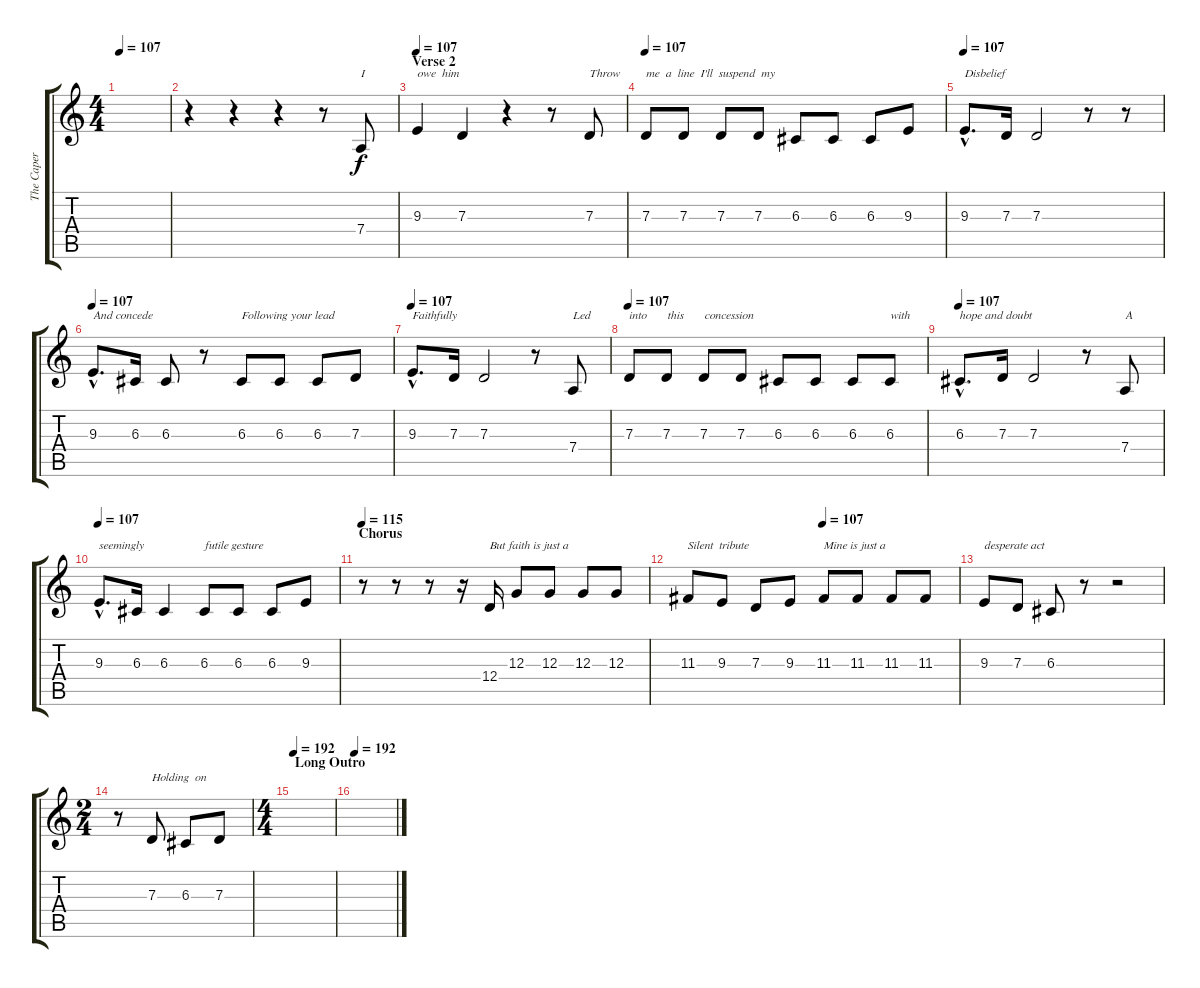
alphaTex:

\track ("The Caper - Vocals" "The Caper ") {instrument lead2sawtooth}
\staff {score tabs}
\tuning (E4 B3 G3 D3 A2 E2) {hide}
\ts (4 4)
\tempo 107
\clef g2
\ks c
|
r.4 r.4 r.4 r.8 7.4.8{txt "I"} |
\section ("" "Verse 2")
\tempo 107
9.3.4{txt "owe  him"} 7.3.4 r.4 r.8 7.3.8{txt "Throw"} |
\tempo 107
7.3.8{txt "me  a  line  I'll  suspend  my "} 7.3.8 7.3.8 7.3.8 6.3.8 6.3.8 6.3.8 9.3.8 |
\tempo 107
9.3{hac}.8{d txt "Disbelief"} 7.3.16 7.3.2 r.8 r.8 |
\tempo 107
9.3{hac}.8{d txt "And concede"} 6.3.16 6.3.8 r.8 6.3.8{txt "Following your lead"} 6.3.8 6.3.8 7.3.8 |
\tempo 107
9.3{hac}.8{d txt "Faithfully"} 7.3.16 7.3.2 r.8 7.4.8{txt "Led"} |
\tempo 107
7.3.8{txt "into       this       concession"} 7.3.8 7.3.8 7.3.8 6.3.8 6.3.8 6.3.8 6.3.8{txt "with"} |
\tempo 107
6.3{hac}.8{d txt "hope and doubt"} 7.3.16 7.3.2 r.8 7.4.8{txt "A"} |
\tempo 107
9.3{hac}.8{d txt "seemingly"} 6.3.16 6.3.4 6.3.8{txt "futile gesture"} 6.3.8 6.3.8 9.3.8 |
\section ("" "Chorus ")
\tempo 95
\tempo 115
r.8 r.8 r.8 r.16 12.4.16{txt "But faith is just a"} 12.3.8 12.3.8 12.3.8 12.3.8 |
\tempo (107 0.5)
11.3.8{txt "Silent  tribute "} 9.3.8 7.3.8 9.3.8 11.3.8{txt "Mine is just a"} 11.3.8 11.3.8 11.3.8 |
9.3.8{txt "desperate act"} 7.3.8 6.3.8 r.8 r.2 |
\ts (2 4)
r.8 7.3.8{txt "Holding  on"} 6.3.8 7.3.8 |
\ts (4 4)
\section ("" "Long Outro")
\tempo 192
|
\tempo 192
